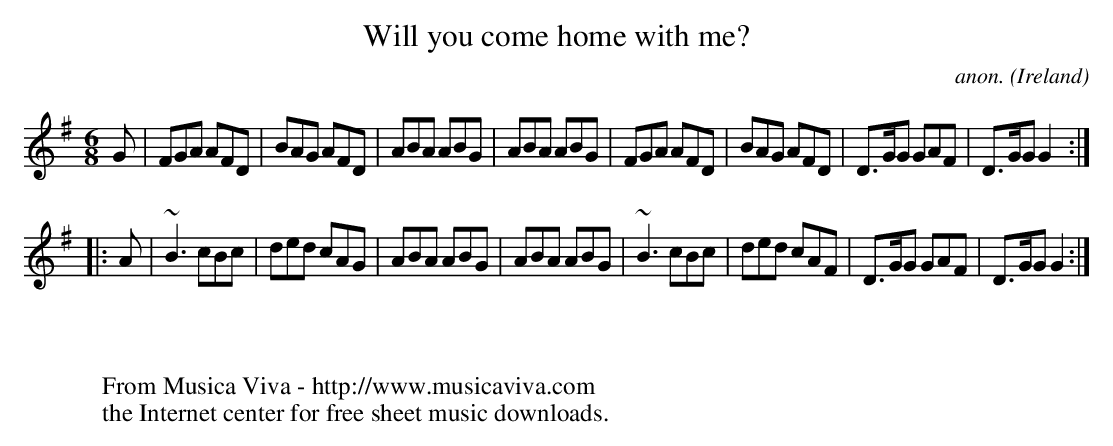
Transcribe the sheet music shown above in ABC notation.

X:1
T:Will you come home with me?
C:anon.
O:Ireland
m:~n3 = no/4n/m/4n
M:6/8
L:1/8
K:G
G|FGA AFD|BAG AFD|ABA ABG|ABA ABG|FGA AFD|BAG AFD|D>GG GAF|D>GG G2:|
|:A|~B3 cBc|ded cAG|ABA ABG|ABA ABG|~B3 cBc|ded cAF|D>GG GAF|D>GG G2:|
W:
W:
W: From Musica Viva - http://www.musicaviva.com
W: the Internet center for free sheet music downloads.
